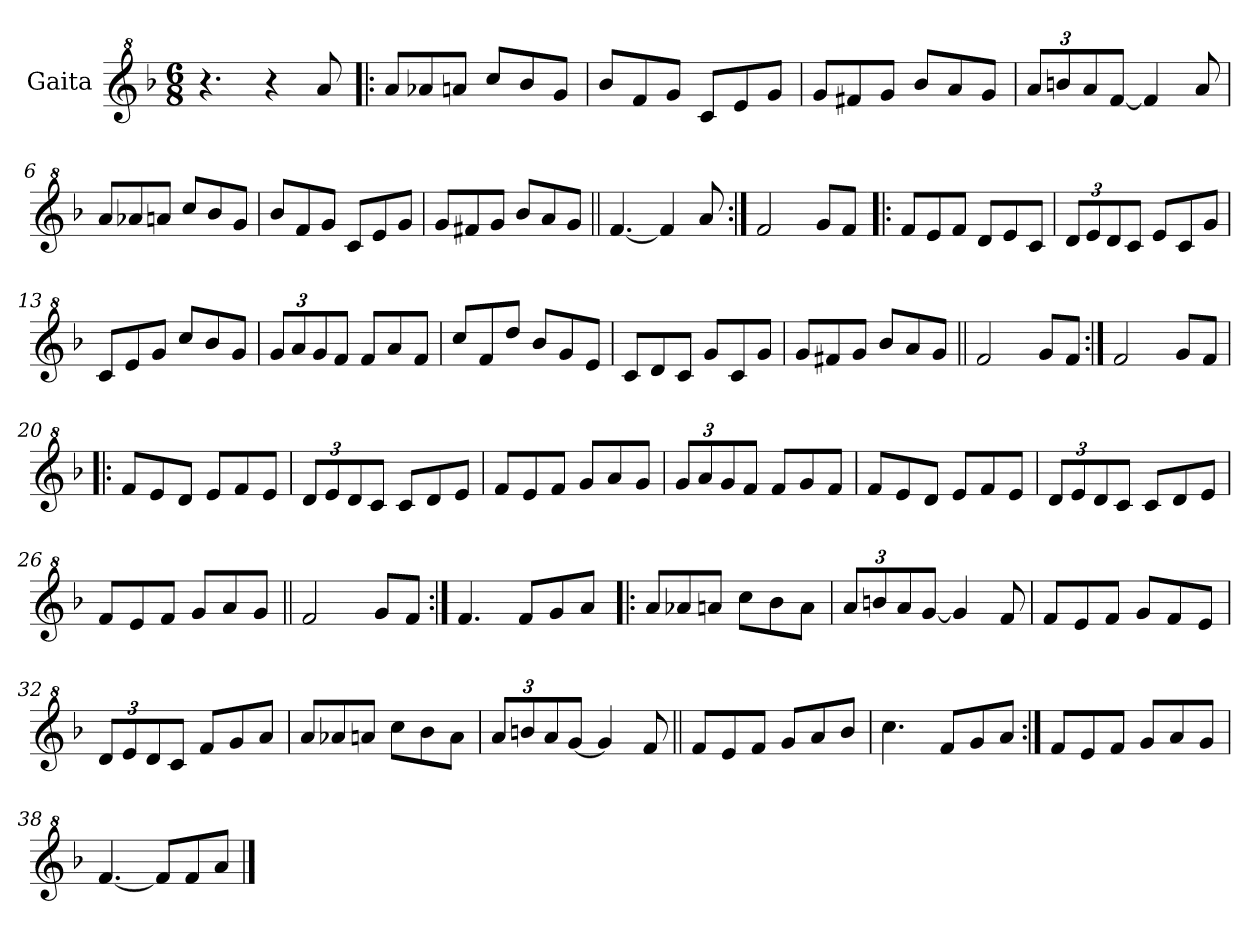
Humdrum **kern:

**kern
*part1
*staff1
*I"Gaita
*clefG^2
*k[b-]
*M6/8
*MM204
=1
4.r
4r
8aa/
=2!|:
8aa/L
8aa-X/
8aan/J
8ccc/L
8bb-/
8gg/J
=3
8bb-/L
8ff/
8gg/J
8cc/L
8ee/
8gg/J
=4
8gg/L
8ff#X/
8gg/J
8bb-/L
8aa/
8gg/J
=5
*Xbrackettup
12aa/L
12bbn/
12aa/
[8ff/J
4ff/]
8aa/
=6
8aa/L
8aa-X/
8aan/J
8ccc/L
8bb-/
8gg/J
!!LO:LB:g=z
=7
8bb-/L
8ff/
8gg/J
8cc/L
8ee/
8gg/J
=8
8gg/L
8ff#X/
8gg/J
8bb-/L
8aa/
8gg/J
=9||
[4.ff/
4ff/]
8aa/
=10:|!
2ff/
8gg/L
8ff/J
=11!|:
8ff/L
8ee/
8ff/J
8dd/L
8ee/
8cc/J
=12
12dd/L
12ee/
12dd/
8cc/J
8ee/L
8cc/
8gg/J
=13
8cc/L
8ee/
8gg/J
8ccc/L
8bb-/
8gg/J
!!LO:LB:g=z
=14
12gg/L
12aa/
12gg/
8ff/J
8ff/L
8aa/
8ff/J
=15
8ccc/L
8ff/
8ddd/J
8bb-/L
8gg/
8ee/J
=16
8cc/L
8dd/
8cc/J
8gg/L
8cc/
8gg/J
=17
8gg/L
8ff#X/
8gg/J
8bb-/L
8aa/
8gg/J
=18||
2ff/
8gg/L
8ff/J
=19:|!
2ff/
8gg/L
8ff/J
=20!|:
8ff/L
8ee/
8dd/J
8ee/L
8ff/
8ee/J
!!LO:LB:g=z
=21
12dd/L
12ee/
12dd/
8cc/J
8cc/L
8dd/
8ee/J
=22
8ff/L
8ee/
8ff/J
8gg/L
8aa/
8gg/J
=23
12gg/L
12aa/
12gg/
8ff/J
8ff/L
8gg/
8ff/J
=24
8ff/L
8ee/
8dd/J
8ee/L
8ff/
8ee/J
=25
12dd/L
12ee/
12dd/
8cc/J
8cc/L
8dd/
8ee/J
=26
8ff/L
8ee/
8ff/J
8gg/L
8aa/
8gg/J
=27||
2ff/
8gg/L
8ff/J
!!LO:LB:g=z
=28:|!
4.ff/
8ff/L
8gg/
8aa/J
=29!|:
8aa/L
8aa-X/
8aan/J
8ccc\L
8bb-\
8aa\J
=30
12aa/L
12bbn/
12aa/
[8gg/J
4gg/]
8ff/
=31
8ff/L
8ee/
8ff/J
8gg/L
8ff/
8ee/J
=32
12dd/L
12ee/
12dd/
8cc/J
8ff/L
8gg/
8aa/J
=33
8aa/L
8aa-X/
8aan/J
8ccc\L
8bb-\
8aa\J
!!LO:LB:g=z
=34
12aa/L
12bbn/
12aa/
[8gg/J
4gg/]
8ff/
=35||
8ff/L
8ee/
8ff/J
8gg/L
8aa/
8bb-/J
=36
4.ccc\
8ff/L
8gg/
8aa/J
=37:|!
8ff/L
8ee/
8ff/J
8gg/L
8aa/
8gg/J
=38
[4.ff/
8ff/L]
8ff/
8aa/J
==
*-
